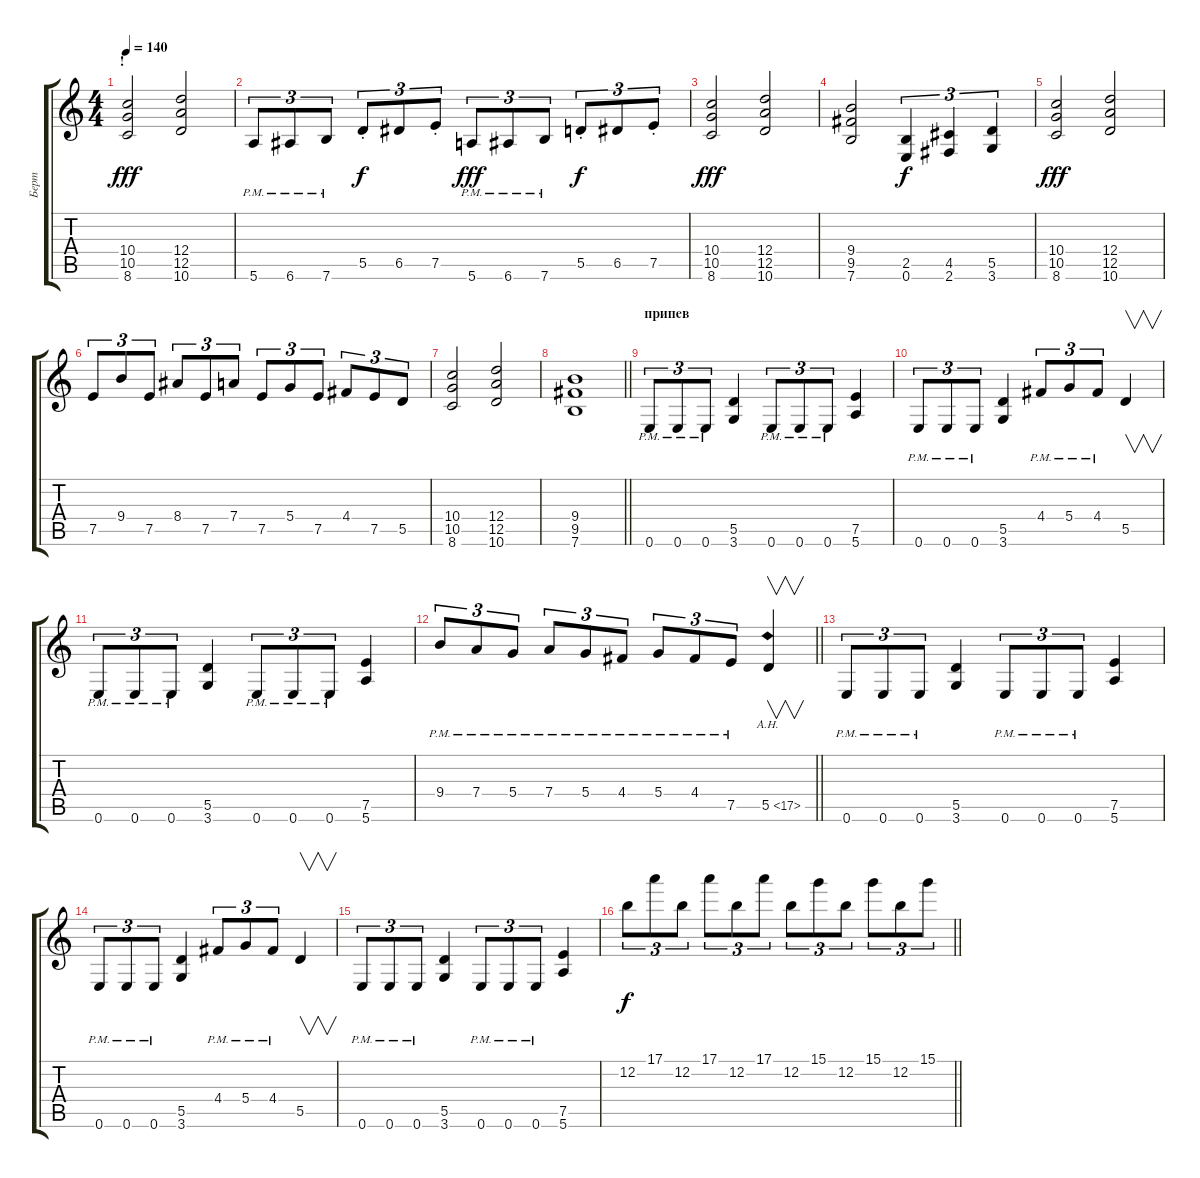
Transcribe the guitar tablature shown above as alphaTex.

\track ("Берт" "Берт") {instrument distortionguitar}
\staff {score tabs}
\tuning (E4 B3 G3 D3 A2 E2) {hide}
\ts (4 4)
\section ("" "!")
\tempo 140
\clef g2
\ks c
(10.4 10.5 8.6).2{dy fff} (12.4 12.5 10.6).2 |
5.6{pm}.8{tu (3 2)} 6.6{pm}.8{tu (3 2)} 7.6{pm}.8{tu (3 2)} 5.5{st}.8{tu (3 2) dy f} 6.5.8{tu (3 2)} 7.5{st}.8{tu (3 2)} 5.6{pm}.8{tu (3 2) dy fff} 6.6{pm}.8{tu (3 2)} 7.6{pm}.8{tu (3 2)} 5.5{st}.8{tu (3 2) dy f} 6.5.8{tu (3 2)} 7.5{st}.8{tu (3 2)} |
(10.4 10.5 8.6).2{dy fff} (12.4 12.5 10.6).2 |
(9.4 9.5 7.6).2 (2.5 0.6).4{tu (3 2) dy f} (4.5 2.6).4{tu (3 2)} (5.5 3.6).4{tu (3 2)} |
(10.4 10.5 8.6).2{dy fff} (12.4 12.5 10.6).2 |
7.5.8{tu (3 2)} 9.4.8{tu (3 2)} 7.5.8{tu (3 2)} 8.4.8{tu (3 2)} 7.5.8{tu (3 2)} 7.4.8{tu (3 2)} 7.5.8{tu (3 2)} 5.4.8{tu (3 2)} 7.5.8{tu (3 2)} 4.4.8{tu (3 2)} 7.5.8{tu (3 2)} 5.5.8{tu (3 2)} |
(10.4 10.5 8.6).2 (12.4 12.5 10.6).2 |
\barLineRight lightlight
(9.4 9.5 7.6).1 |
\section ("" "припев")
0.6{pm}.8{tu (3 2)} 0.6{pm}.8{tu (3 2)} 0.6{pm}.8{tu (3 2)} (5.5 3.6).4 0.6{pm}.8{tu (3 2)} 0.6{pm}.8{tu (3 2)} 0.6{pm}.8{tu (3 2)} (7.5 5.6).4 |
0.6{pm}.8{tu (3 2)} 0.6{pm}.8{tu (3 2)} 0.6{pm}.8{tu (3 2)} (5.5 3.6).4 4.4{pm}.8{tu (3 2)} 5.4{pm}.8{tu (3 2)} 4.4{pm}.8{tu (3 2)} 5.5.4{v} |
0.6{pm}.8{tu (3 2)} 0.6{pm}.8{tu (3 2)} 0.6{pm}.8{tu (3 2)} (5.5 3.6).4 0.6{pm}.8{tu (3 2)} 0.6{pm}.8{tu (3 2)} 0.6{pm}.8{tu (3 2)} (7.5 5.6).4 |
\barLineRight lightlight
9.4{pm}.8{tu (3 2)} 7.4{pm}.8{tu (3 2)} 5.4{pm}.8{tu (3 2)} 7.4{pm}.8{tu (3 2)} 5.4{pm}.8{tu (3 2)} 4.4{pm}.8{tu (3 2)} 5.4{pm}.8{tu (3 2)} 4.4{pm}.8{tu (3 2)} 7.5{pm}.8{tu (3 2)} 5.5{ah 12}.4{v} |
0.6{pm}.8{tu (3 2)} 0.6{pm}.8{tu (3 2)} 0.6{pm}.8{tu (3 2)} (5.5 3.6).4 0.6{pm}.8{tu (3 2)} 0.6{pm}.8{tu (3 2)} 0.6{pm}.8{tu (3 2)} (7.5 5.6).4 |
0.6{pm}.8{tu (3 2)} 0.6{pm}.8{tu (3 2)} 0.6{pm}.8{tu (3 2)} (5.5 3.6).4 4.4{pm}.8{tu (3 2)} 5.4{pm}.8{tu (3 2)} 4.4{pm}.8{tu (3 2)} 5.5.4{v} |
0.6{pm}.8{tu (3 2)} 0.6{pm}.8{tu (3 2)} 0.6{pm}.8{tu (3 2)} (5.5 3.6).4 0.6{pm}.8{tu (3 2)} 0.6{pm}.8{tu (3 2)} 0.6{pm}.8{tu (3 2)} (7.5 5.6).4 |
\barLineRight lightlight
12.2.8{tu (3 2) dy f} 17.1.8{tu (3 2)} 12.2.8{tu (3 2)} 17.1.8{tu (3 2)} 12.2.8{tu (3 2)} 17.1.8{tu (3 2)} 12.2.8{tu (3 2)} 15.1.8{tu (3 2)} 12.2.8{tu (3 2)} 15.1.8{tu (3 2)} 12.2.8{tu (3 2)} 15.1.8{tu (3 2)}
